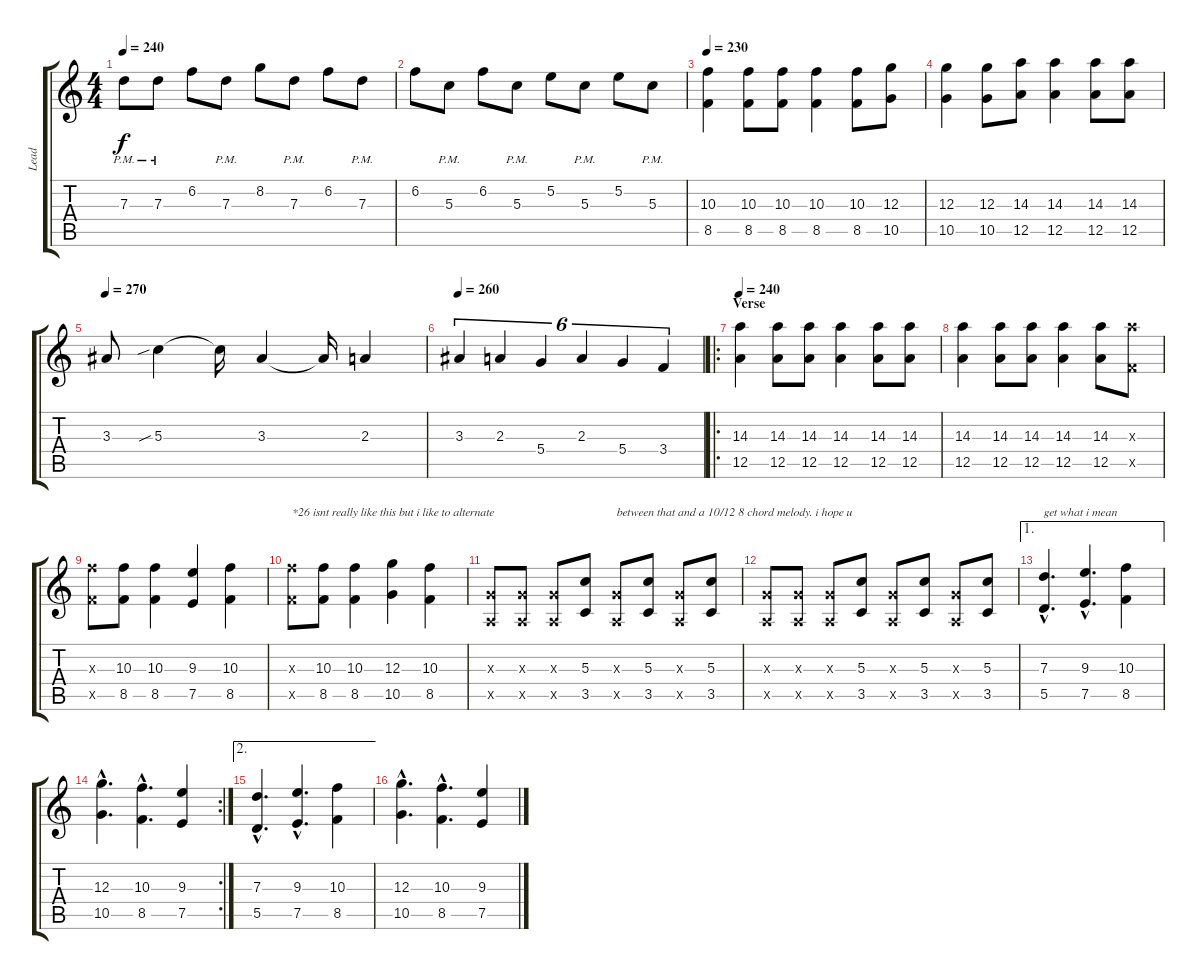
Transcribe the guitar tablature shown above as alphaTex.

\track ("Lead" "Lead") {instrument overdrivenguitar}
\staff {score tabs}
\tuning (E4 B3 G3 D3 A2 E2) {hide}
\ts (4 4)
\tempo 240
\clef g2
\ks c
7.3{pm}.8{dy f} 7.3{pm}.8 6.2.8 7.3{pm}.8 8.2.8 7.3{pm}.8 6.2.8 7.3{pm}.8 |
6.2.8 5.3{pm}.8 6.2.8 5.3{pm}.8 5.2.8 5.3{pm}.8 5.2.8 5.3{pm}.8 |
\tempo 230
(10.3 8.5).4 (10.3 8.5).8 (10.3 8.5).8 (10.3 8.5).4 (10.3 8.5).8 (12.3 10.5).8 |
(12.3 10.5).4 (12.3 10.5).8 (14.3 12.5).8 (14.3 12.5).4 (14.3 12.5).8 (14.3 12.5).8 |
\tempo 270
3.3.8 5.3{sib}.4 5.3{t}.16 3.3.4 3.3{t}.16 2.3.4 |
\tempo 260
3.3.4{tu (6 4)} 2.3.4{tu (6 4)} 5.4.4{tu (6 4)} 2.3.4{tu (6 4)} 5.4.4{tu (6 4)} 3.4.4{tu (6 4)} |
\ro
\section ("" "Verse")
\tempo 240
(14.3 12.5).4 (14.3 12.5).8 (14.3 12.5).8 (14.3 12.5).4 (14.3 12.5).8 (14.3 12.5).8 |
(14.3 12.5).4 (14.3 12.5).8 (14.3 12.5).8 (14.3 12.5).4 (14.3 12.5).8 (14.3{x} 8.5{x}).8 |
(10.3{x} 8.5{x}).8 (10.3 8.5).8 (10.3 8.5).4 (9.3 7.5).4 (10.3 8.5).4 |
(10.3{x} 8.5{x}).8{txt "*26 isnt really like this but i like to alternate"} (10.3 8.5).8 (10.3 8.5).4 (12.3 10.5).4 (10.3 8.5).4 |
(0.3{x} 0.5{x}).8 (0.3{x} 0.5{x}).8 (0.3{x} 0.5{x}).8 (5.3 3.5).8 (0.3{x} 0.5{x}).8{txt "between that and a 10/12 8 chord melody. i hope u "} (5.3 3.5).8 (0.3{x} 0.5{x}).8 (5.3 3.5).8 |
(0.3{x} 0.5{x}).8 (0.3{x} 0.5{x}).8 (0.3{x} 0.5{x}).8 (5.3 3.5).8 (0.3{x} 0.5{x}).8 (5.3 3.5).8 (0.3{x} 0.5{x}).8 (5.3 3.5).8 |
\ae 1
(7.3{hac} 5.5{hac}).4{d txt "get what i mean"} (9.3{hac} 7.5{hac}).4{d} (10.3 8.5).4 |
\rc 2
(12.3{hac} 10.5{hac}).4{d} (10.3{hac} 8.5{hac}).4{d} (9.3 7.5).4 |
\ae 2
(7.3{hac} 5.5{hac}).4{d} (9.3{hac} 7.5{hac}).4{d} (10.3 8.5).4 |
(12.3{hac} 10.5{hac}).4{d} (10.3{hac} 8.5{hac}).4{d} (9.3 7.5).4
